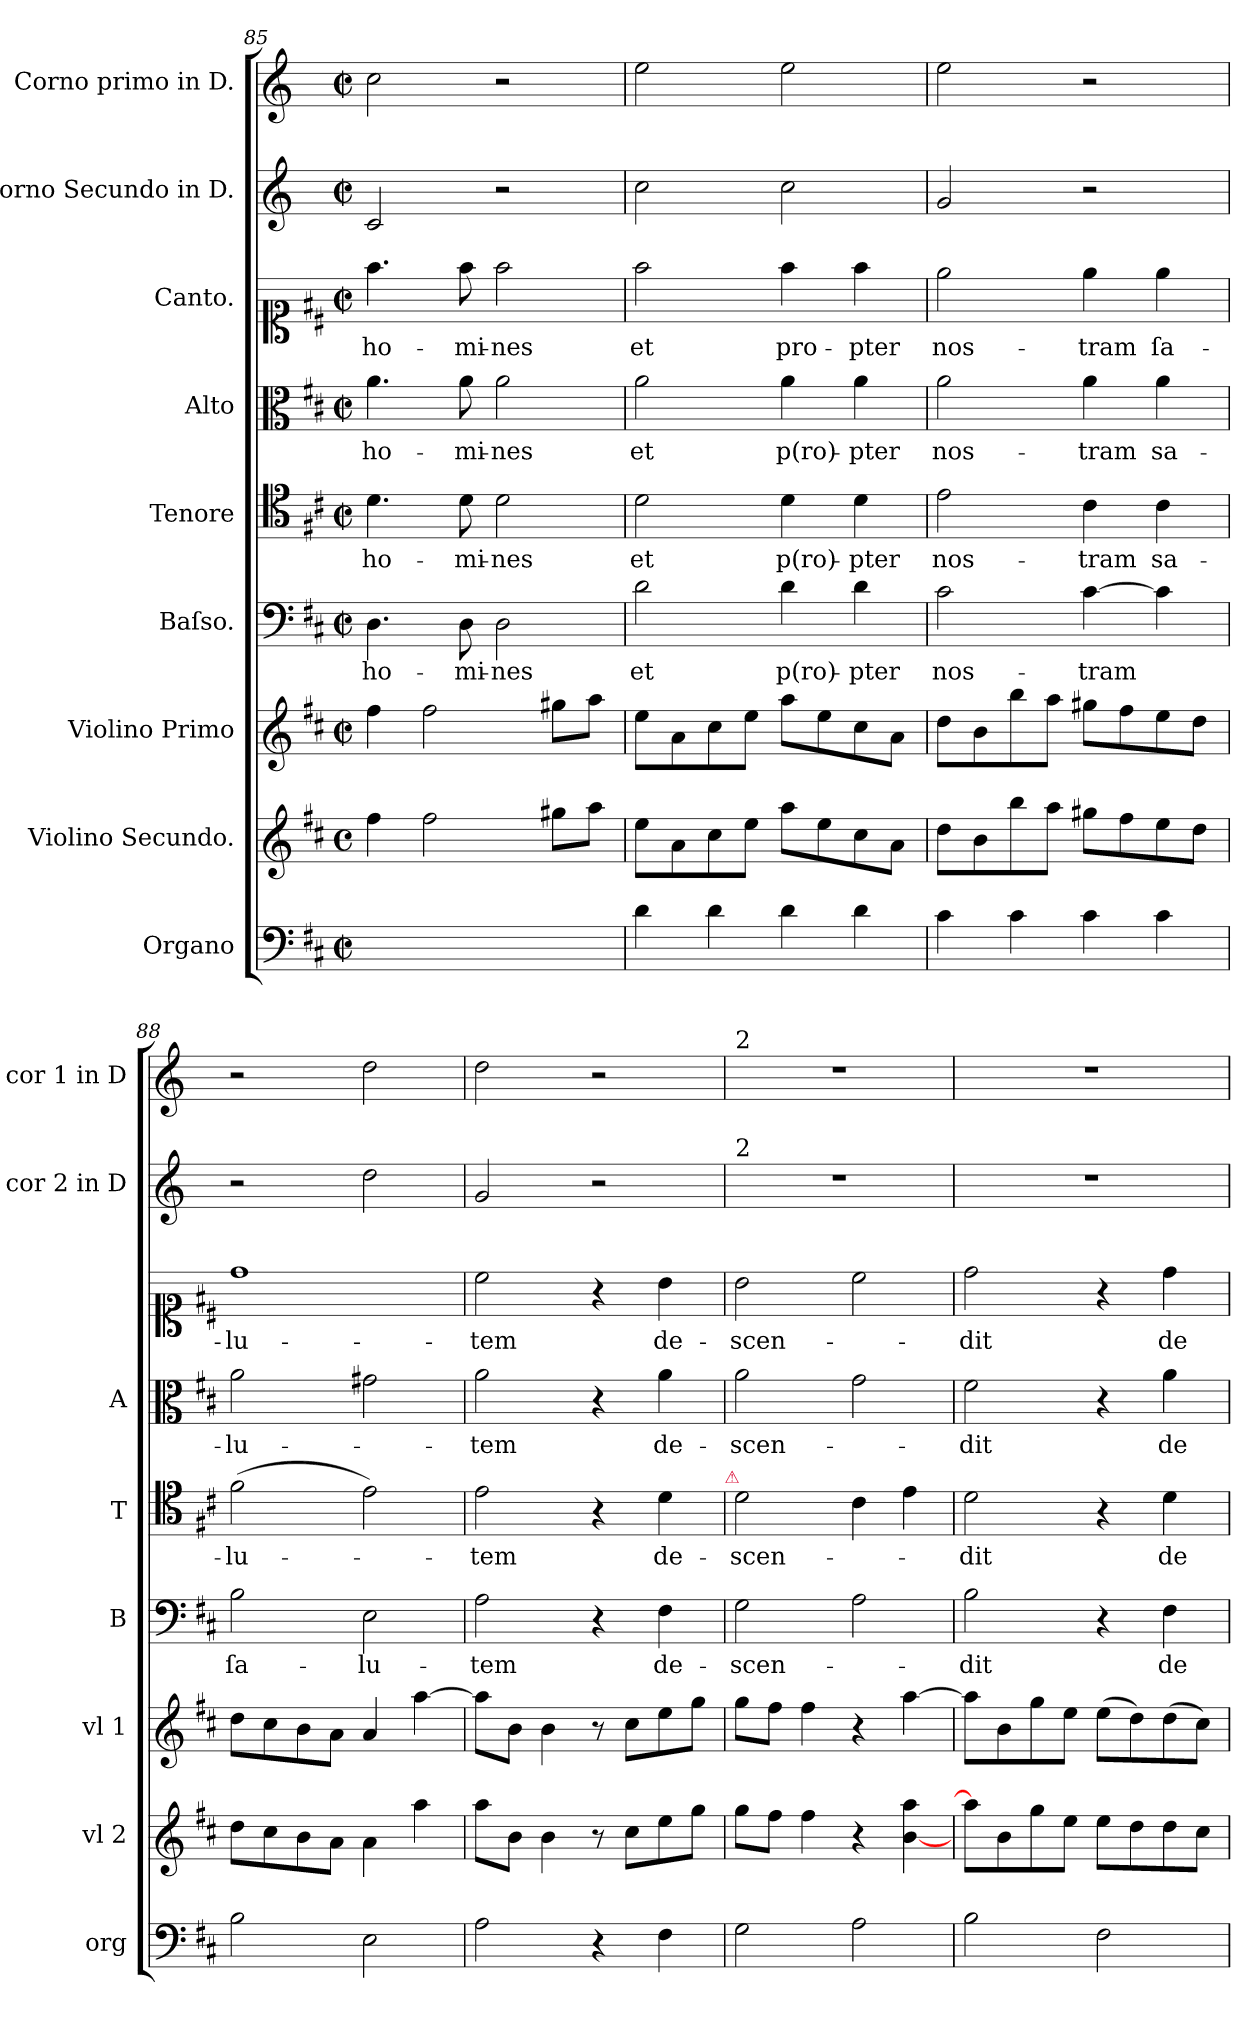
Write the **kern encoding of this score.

**kern	**kern	**kern	**kern	**text	**kern	**text	**kern	**text	**kern	**text	**kern	**kern
*part9	*part8	*part7	*part6	*part6	*part5	*part5	*part4	*part4	*part3	*part3	*part2	*part1
*staff9	*staff8	*staff7	*staff6	*staff6	*staff5	*staff5	*staff4	*staff4	*staff3	*staff3	*staff2	*staff1
*I"Organo	*I"Violino Secundo.	*I"Violino Primo	*I"Baſso.	*	*I"Tenore	*	*I"Alto	*	*I"Canto.	*	*I"Corno Secundo in D.	*I"Corno primo in D.
*I'org	*I'vl 2	*I'vl 1	*I'B	*	*I'T	*	*I'A	*	*	*	*I'cor 2 in D	*I'cor 1 in D
*clefF4	*clefG2	*clefG2	*clefF4	*	*clefC4	*	*clefC3	*	*clefC1	*	*clefG2	*clefG2
*	*	*	*	*	*	*	*	*	*	*	*ITrd6c10	*ITrd6c10
*k[f#c#]	*k[f#c#]	*k[f#c#]	*k[f#c#]	*	*k[f#c#]	*	*k[f#c#]	*	*k[f#c#]	*	*k[f#c#]	*k[f#c#]
*D:	*D:	*D:	*D:	*	*D:	*	*D:	*	*D:	*	*D:	*D:
*M2/2	*M2/2	*M2/2	*M2/2	*	*M2/2	*	*M2/2	*	*M2/2	*	*M2/2	*M2/2
*met(c|)	*met(c)	*met(c|)	*met(c|)	*	*met(c|)	*	*met(c|)	*	*met(c|)	*	*met(c|)	*met(c|)
=85	=85	=85	=85	=85	=85	=85	=85	=85	=85	=85	=85	=85
!	!	!	!	!LO:LY:i	!	!	!	!LO:LY:i	!	!	!	!
4D\yy]	4ff#\	4ff#\	4.D\	ho-	4.d\	ho-	4.a\	ho-	4.ff#\	ho-	2D/	2d\
4D\yy	2ff#\	2ff#\	.	.	.	.	.	.	.	.	.	.
!	!	!	!	!LO:LY:i	!	!	!	!LO:LY:i	!	!	!	!
.	.	.	8D\	-mi-	8d\	-mi-	8a\	-mi-	8ff#\	-mi-	.	.
!	!	!	!	!LO:LY:i	!	!	!	!LO:LY:i	!	!	!	!
4D\yy	.	.	2D\	-nes	2d\	-nes	2a\	-nes	2ff#\	-nes	2r	2r
4D\yy	8gg#X\L	8gg#X\L	.	.	.	.	.	.	.	.	.	.
.	8aa\J	8aa\J	.	.	.	.	.	.	.	.	.	.
=86	=86	=86	=86	=86	=86	=86	=86	=86	=86	=86	=86	=86
4d\	8ee\L	8ee\L	2d\	et	2d\	et	2a\	et	2ff#\	et	2d\	2f#\
.	8a\	8a\	.	.	.	.	.	.	.	.	.	.
4d\	8cc#\	8cc#\	.	.	.	.	.	.	.	.	.	.
.	8ee\J	8ee\J	.	.	.	.	.	.	.	.	.	.
4d\	8aa\L	8aa\L	4d\	p(ro)-	4d\	p(ro)-	4a\	p(ro)-	4ff#\	pro-	2d\	2f#\
.	8ee\	8ee\	.	.	.	.	.	.	.	.	.	.
4d\	8cc#\	8cc#\	4d\	-pter	4d\	-pter	4a\	-pter	4ff#\	-pter	.	.
.	8a\J	8a\J	.	.	.	.	.	.	.	.	.	.
=87	=87	=87	=87	=87	=87	=87	=87	=87	=87	=87	=87	=87
4c#\	8dd\L	8dd\L	2c#\	nos-	2e\	nos-	2a\	nos-	2ee\	nos-	2A/	2f#\
.	8b\	8b\	.	.	.	.	.	.	.	.	.	.
4c#\	8bb\	8bb\	.	.	.	.	.	.	.	.	.	.
.	8aa\J	8aa\J	.	.	.	.	.	.	.	.	.	.
4c#\	8gg#X\L	8gg#X\L	[4c#\	-tram	4c#\	-tram	4a\	-tram	4ee\	-tram	2r	2r
.	8ff#\	8ff#\	.	.	.	.	.	.	.	.	.	.
4c#\	8ee\	8ee\	4c#\]	.	4c#\	sa-	4a\	sa-	4ee\	ſa-	.	.
.	8dd\J	8dd\J	.	.	.	.	.	.	.	.	.	.
=88	=88	=88	=88	=88	=88	=88	=88	=88	=88	=88	=88	=88
2B\	8dd\L	8dd\L	2B\	ſa-	(2f#\	-lu-	2a\	-lu-	1dd	-lu-	2r	2r
.	8cc#\	8cc#\	.	.	.	.	.	.	.	.	.	.
.	8b\	8b\	.	.	.	.	.	.	.	.	.	.
.	8a\J	8a\J	.	.	.	.	.	.	.	.	.	.
2E\	4a\	4a/	2E\	-lu-	2e\)	.	2g#X\	.	.	.	2e\	2e\
.	4aa\	[4aa\	.	.	.	.	.	.	.	.	.	.
=89	=89	=89	=89	=89	=89	=89	=89	=89	=89	=89	=89	=89
2A\	8aa\L	8aa\L]	2A\	-tem	2e\	-tem	2a\	-tem	2cc#\	-tem	2A/	2e\
.	8b\J	8b\J	.	.	.	.	.	.	.	.	.	.
.	4b\	4b\	.	.	.	.	.	.	.	.	.	.
4r	8r	8r	4r	.	4r	.	4r	.	4r	.	2r	2r
.	8cc#\L	8cc#\L	.	.	.	.	.	.	.	.	.	.
4F#\	8ee\	8ee\	4F#\	de-	4d\	de-	4a\	de-	4b\	de-	.	.
.	8gg\J	8gg\J	.	.	.	.	.	.	.	.	.	.
!	!	!	!	!	!LO:TX:a:color=crimson:t=⚠	!	!	!	!	!	!	!
=90	=90	=90	=90	=90	=90	=90	=90	=90	=90	=90	=90	=90
!	!	!	!	!	!	!	!	!	!	!	!	!LO:TX:a:t=2
!	!	!	!	!	!	!	!	!	!	!	!LO:TX:a:t=2	!
2G\	8gg\L	8gg\L	2G\	-scen-	2d\	-scen-	2a\	-scen-	2b\	-scen-	1r	1r
.	8ff#\J	8ff#\J	.	.	.	.	.	.	.	.	.	.
.	4ff#\	4ff#\	.	.	.	.	.	.	.	.	.	.
2A\	4r	4r	2A\	.	4c#\	.	2g\	.	2cc#\	.	.	.
.	[<4b\ 4aa\	[4aa\	.	.	4e\	.	.	.	.	.	.	.
=91	=91	=91	=91	=91	=91	=91	=91	=91	=91	=91	=91	=91
2B\	8aa\L]	8aa\L]	2B\	-dit	2d\	-dit	2f#\	-dit	2dd\	-dit	1r	1r
.	8b\	8b\	.	.	.	.	.	.	.	.	.	.
.	8gg\	8gg\	.	.	.	.	.	.	.	.	.	.
.	8ee\J	8ee\J	.	.	.	.	.	.	.	.	.	.
2F#\	8ee\L	(8ee\L	4r	.	4r	.	4r	.	4r	.	.	.
.	8dd\	8dd\)	.	.	.	.	.	.	.	.	.	.
.	8dd\	(8dd\	4F#\	de	4d\	de	4a\	de	4dd\	de	.	.
.	8cc#\J	8cc#\J)	.	.	.	.	.	.	.	.	.	.
=	=	=	=	=	=	=	=	=	=	=	=	=
*-	*-	*-	*-	*-	*-	*-	*-	*-	*-	*-	*-	*-
